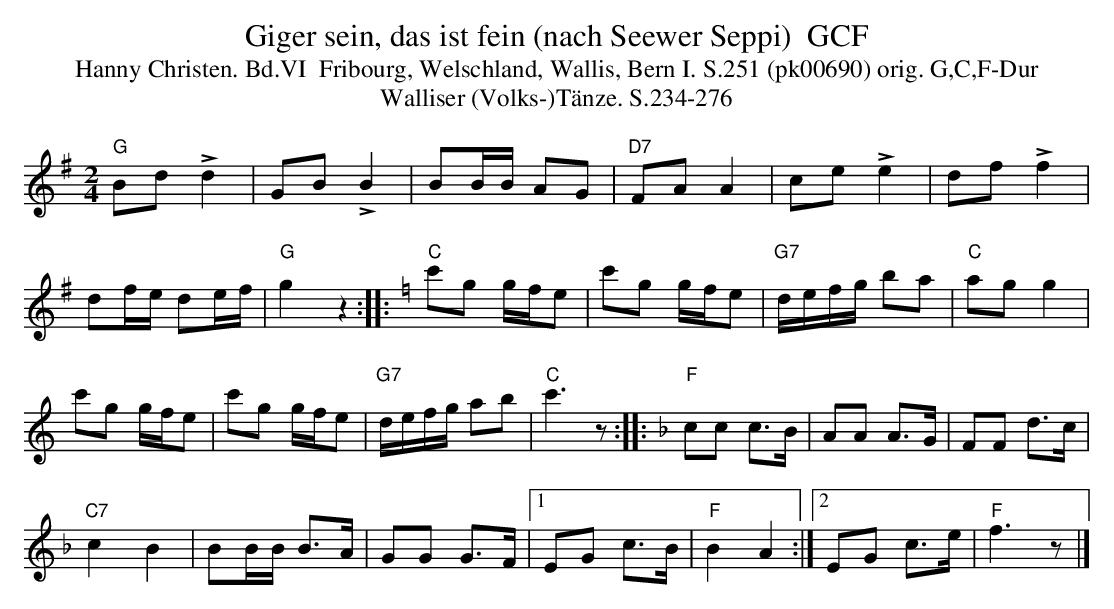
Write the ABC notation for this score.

X:1
T:Giger sein, das ist fein (nach Seewer Seppi)  GCF
T:Hanny Christen. Bd.VI  Fribourg, Welschland, Wallis, Bern I. S.251 (pk00690) orig. G,C,F-Dur
T:Walliser (Volks-)T\"anze. S.234-276
M:2/4
L:1/16
K:G %%MIDI gchordon
"G"B2d2 !>!d4 | G2B2 !>!B4 | B2BB A2G2 | "D7"F2A2A4 | c2e2!>!e4 | d2f2 !>!f4 |
d2fe d2ef | "G"g4z4:: [K:C] "C"c'2g2 gfe2 | c'2g2 gfe2 | "G7"defg b2a2 | "C"a2g2g4 |
c'2g2 gfe2 | c'2g2 gfe2 | "G7"defg a2b2 | "C"c'6z2:: [K:F] "F"c2c2 c3B | A2A2 A3G | F2F2 d3c  |
"C7"c4B4 | B2BB B3A | G2G2 G3F |1 E2G2 c3B | "F"B4A4 :|2 E2G2 c3e | "F"f6z2 |]
